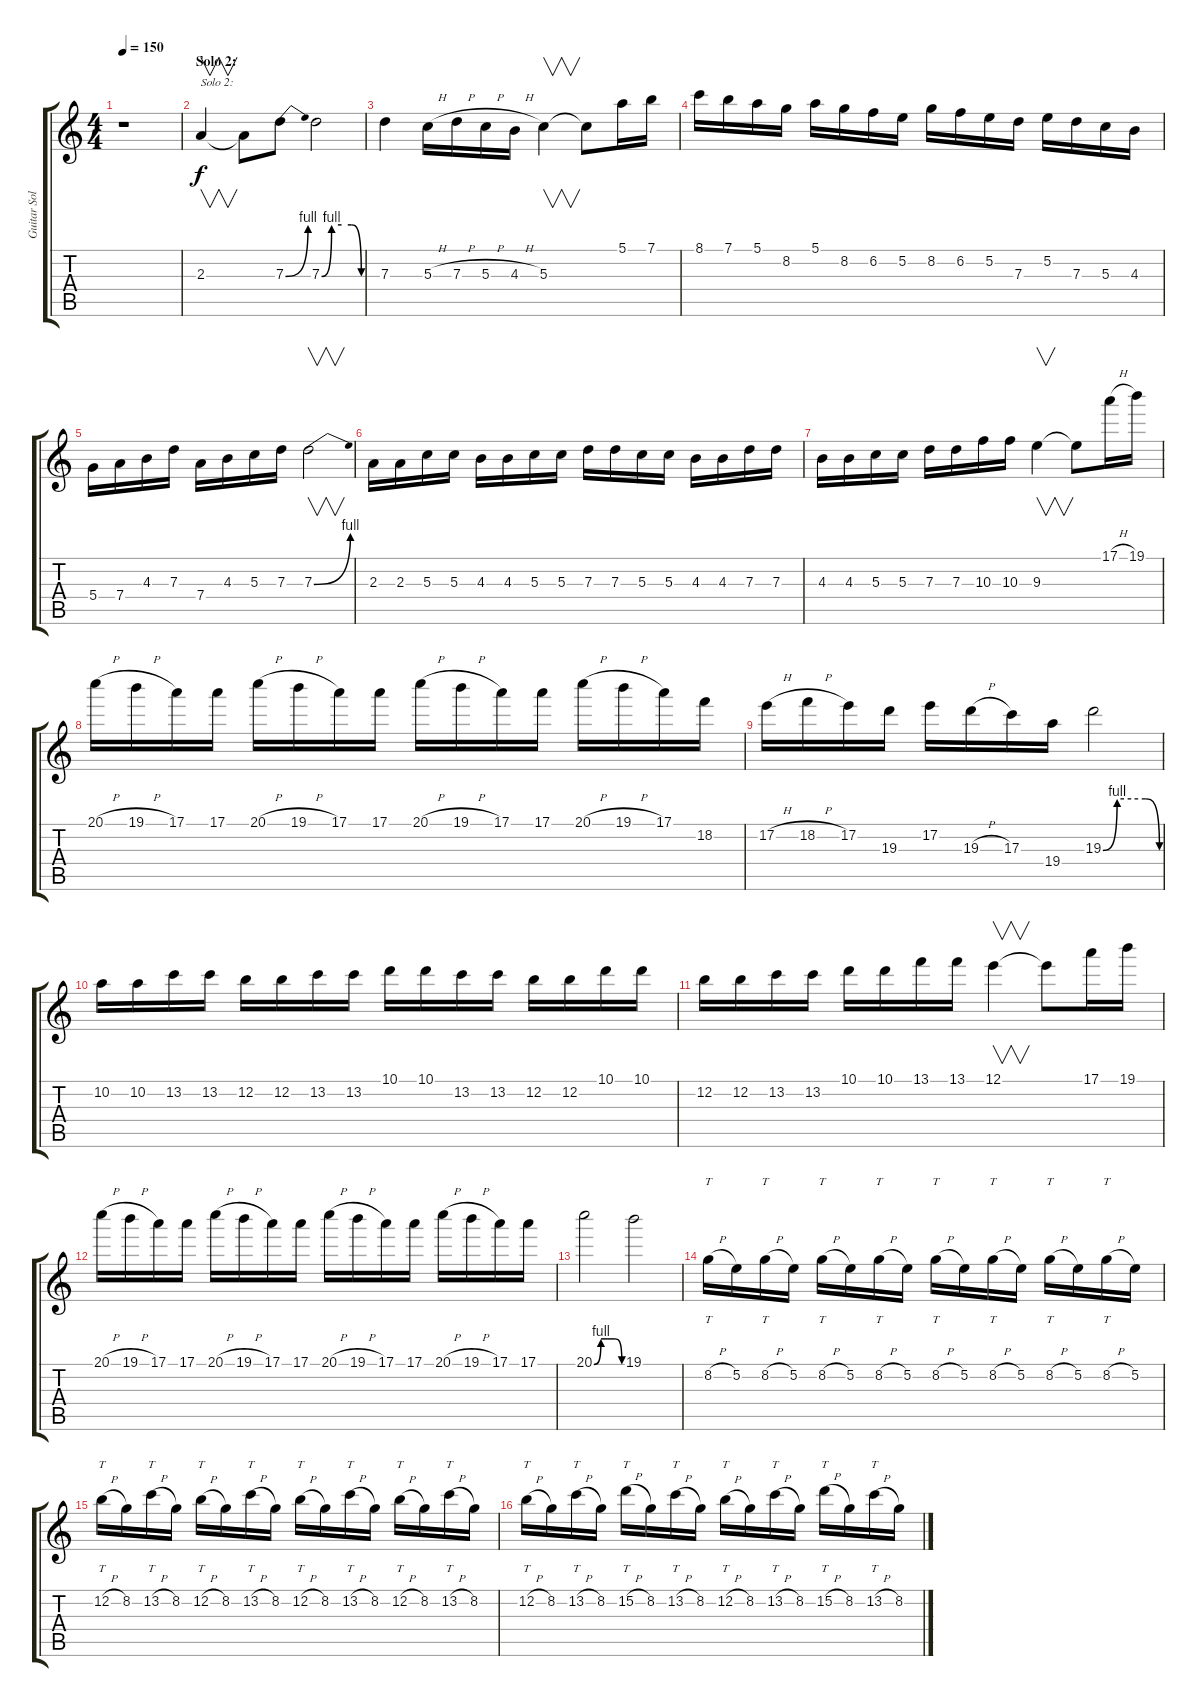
\track ("Guitar Solo 2" "Guitar Sol") {instrument distortionguitar}
\staff {score tabs}
\tuning (E4 B3 G3 D3 A2 E2) {hide}
\ts (4 4)
\tempo 150
\clef g2
\ks c
r.1{dy f} |
\section ("" "Solo 2:")
2.3.4{v txt "Solo 2:"} 2.3{t}.8 7.3{be (bend 0 0 60 4)}.8 7.3{be (custom 0 0 15 4 30 4 45 4 60 0)}.2 |
7.3.4 5.3{h}.16 7.3{h}.16 5.3{h}.16 4.3{h}.16 5.3.4{v} 5.3{t}.8 5.1.16 7.1.16 |
8.1.16 7.1.16 5.1.16 8.2.16 5.1.16 8.2.16 6.2.16 5.2.16 8.2.16 6.2.16 5.2.16 7.3.16 5.2.16 7.3.16 5.3.16 4.3.16 |
5.4.16 7.4.16 4.3.16 7.3.16 7.4.16 4.3.16 5.3.16 7.3.16 7.3{be (bend 0 0 60 4)}.2{v} |
2.3.16 2.3.16 5.3.16 5.3.16 4.3.16 4.3.16 5.3.16 5.3.16 7.3.16 7.3.16 5.3.16 5.3.16 4.3.16 4.3.16 7.3.16 7.3.16 |
4.3.16 4.3.16 5.3.16 5.3.16 7.3.16 7.3.16 10.3.16 10.3.16 9.3.4{v} 9.3{t}.8 17.1{h}.16 19.1.16 |
20.1{h}.16 19.1{h}.16 17.1.16 17.1.16 20.1{h}.16 19.1{h}.16 17.1.16 17.1.16 20.1{h}.16 19.1{h}.16 17.1.16 17.1.16 20.1{h}.16 19.1{h}.16 17.1.16 18.2.16 |
17.2{h}.16 18.2{h}.16 17.2.16 19.3.16 17.2.16 19.3{h}.16 17.3.16 19.4.16 19.3{be (custom 0 0 15 4 30 4 45 4 60 0)}.2 |
10.2.16 10.2.16 13.2.16 13.2.16 12.2.16 12.2.16 13.2.16 13.2.16 10.1.16 10.1.16 13.2.16 13.2.16 12.2.16 12.2.16 10.1.16 10.1.16 |
12.2.16 12.2.16 13.2.16 13.2.16 10.1.16 10.1.16 13.1.16 13.1.16 12.1.4{v} 12.1{t}.8 17.1.16 19.1.16 |
20.1{h}.16 19.1{h}.16 17.1.16 17.1.16 20.1{h}.16 19.1{h}.16 17.1.16 17.1.16 20.1{h}.16 19.1{h}.16 17.1.16 17.1.16 20.1{h}.16 19.1{h}.16 17.1.16 17.1.16 |
20.1{be (custom 0 0 15 4 30 4 45 4 60 0)}.2 19.1.2 |
8.2{h}.16{tt} 5.2.16 8.2{h}.16{tt} 5.2.16 8.2{h}.16{tt} 5.2.16 8.2{h}.16{tt} 5.2.16 8.2{h}.16{tt} 5.2.16 8.2{h}.16{tt} 5.2.16 8.2{h}.16{tt} 5.2.16 8.2{h}.16{tt} 5.2.16 |
12.2{h}.16{tt} 8.2.16 13.2{h}.16{tt} 8.2.16 12.2{h}.16{tt} 8.2.16 13.2{h}.16{tt} 8.2.16 12.2{h}.16{tt} 8.2.16 13.2{h}.16{tt} 8.2.16 12.2{h}.16{tt} 8.2.16 13.2{h}.16{tt} 8.2.16 |
12.2{h}.16{tt} 8.2.16 13.2{h}.16{tt} 8.2.16 15.2{h}.16{tt} 8.2.16 13.2{h}.16{tt} 8.2.16 12.2{h}.16{tt} 8.2.16 13.2{h}.16{tt} 8.2.16 15.2{h}.16{tt} 8.2.16 13.2{h}.16{tt} 8.2.16
